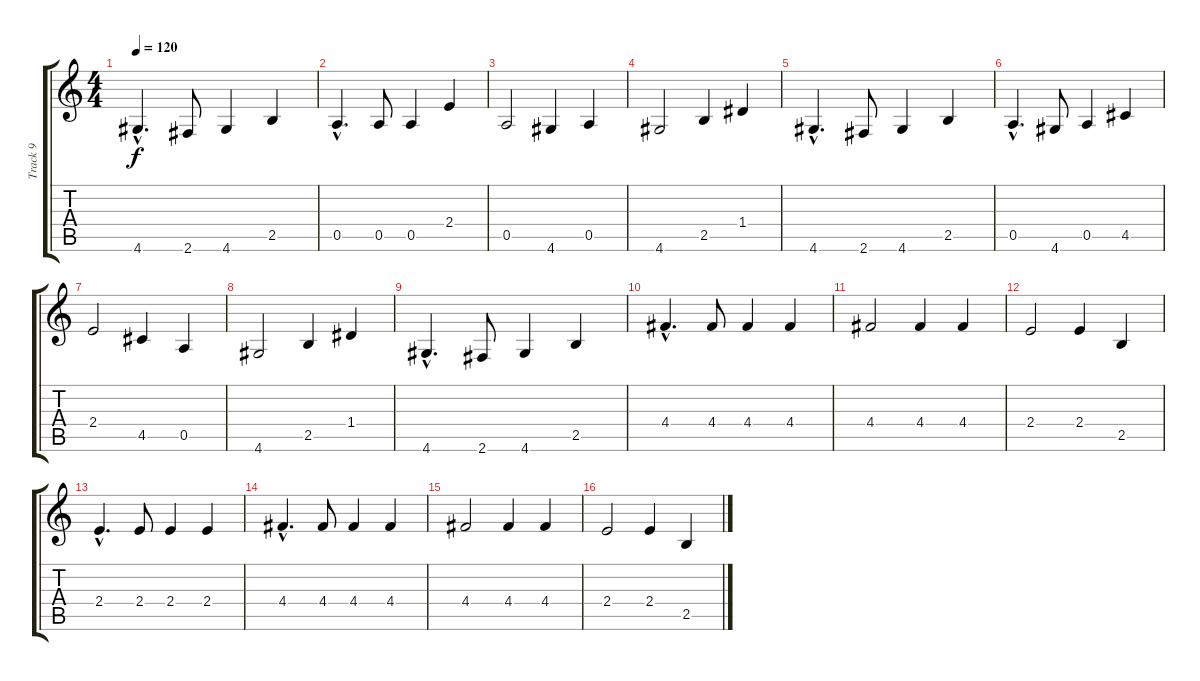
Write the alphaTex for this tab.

\track ("Track 9" "Track 9") {instrument acousticbass}
\staff {score tabs}
\tuning (E4 B3 G3 D3 A2 E2) {hide}
\ts (4 4)
\tempo 120
\clef g2
\ks c
4.6{hac}.4{d dy f} 2.6.8 4.6.4 2.5.4 |
0.5{hac}.4{d} 0.5.8 0.5.4 2.4.4 |
0.5.2 4.6.4 0.5.4 |
4.6.2 2.5.4 1.4.4 |
4.6{hac}.4{d} 2.6.8 4.6.4 2.5.4 |
0.5{hac}.4{d} 4.6.8 0.5.4 4.5.4 |
2.4.2 4.5.4 0.5.4 |
4.6.2 2.5.4 1.4.4 |
4.6{hac}.4{d} 2.6.8 4.6.4 2.5.4 |
4.4{hac}.4{d} 4.4.8 4.4.4 4.4.4 |
4.4.2 4.4.4 4.4.4 |
2.4.2 2.4.4 2.5.4 |
2.4{hac}.4{d} 2.4.8 2.4.4 2.4.4 |
4.4{hac}.4{d} 4.4.8 4.4.4 4.4.4 |
4.4.2 4.4.4 4.4.4 |
2.4.2 2.4.4 2.5.4
